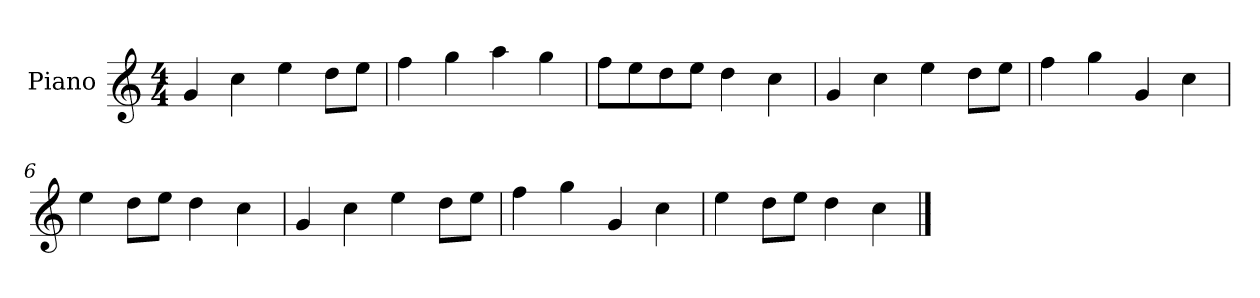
**kern
*part1
*staff1
*I"Piano
*I'P-no
*clefG2
*k[]
*M4/4
*MM90
=1
4g/
4cc\
4ee\
8dd\L
8ee\J
=2
4ff\
4gg\
4aa\
4gg\
=3
8ff\L
8ee\
8dd\
8ee\J
4dd\
4cc\
=4
4g/
4cc\
4ee\
8dd\L
8ee\J
=5
4ff\
4gg\
4g/
4cc\
=6
4ee\
8dd\L
8ee\J
4dd\
4cc\
=7
4g/
4cc\
4ee\
8dd\L
8ee\J
!!LO:LB:g=z
=8
4ff\
4gg\
4g/
4cc\
=9
4ee\
8dd\L
8ee\J
4dd\
4cc\
==
*-
